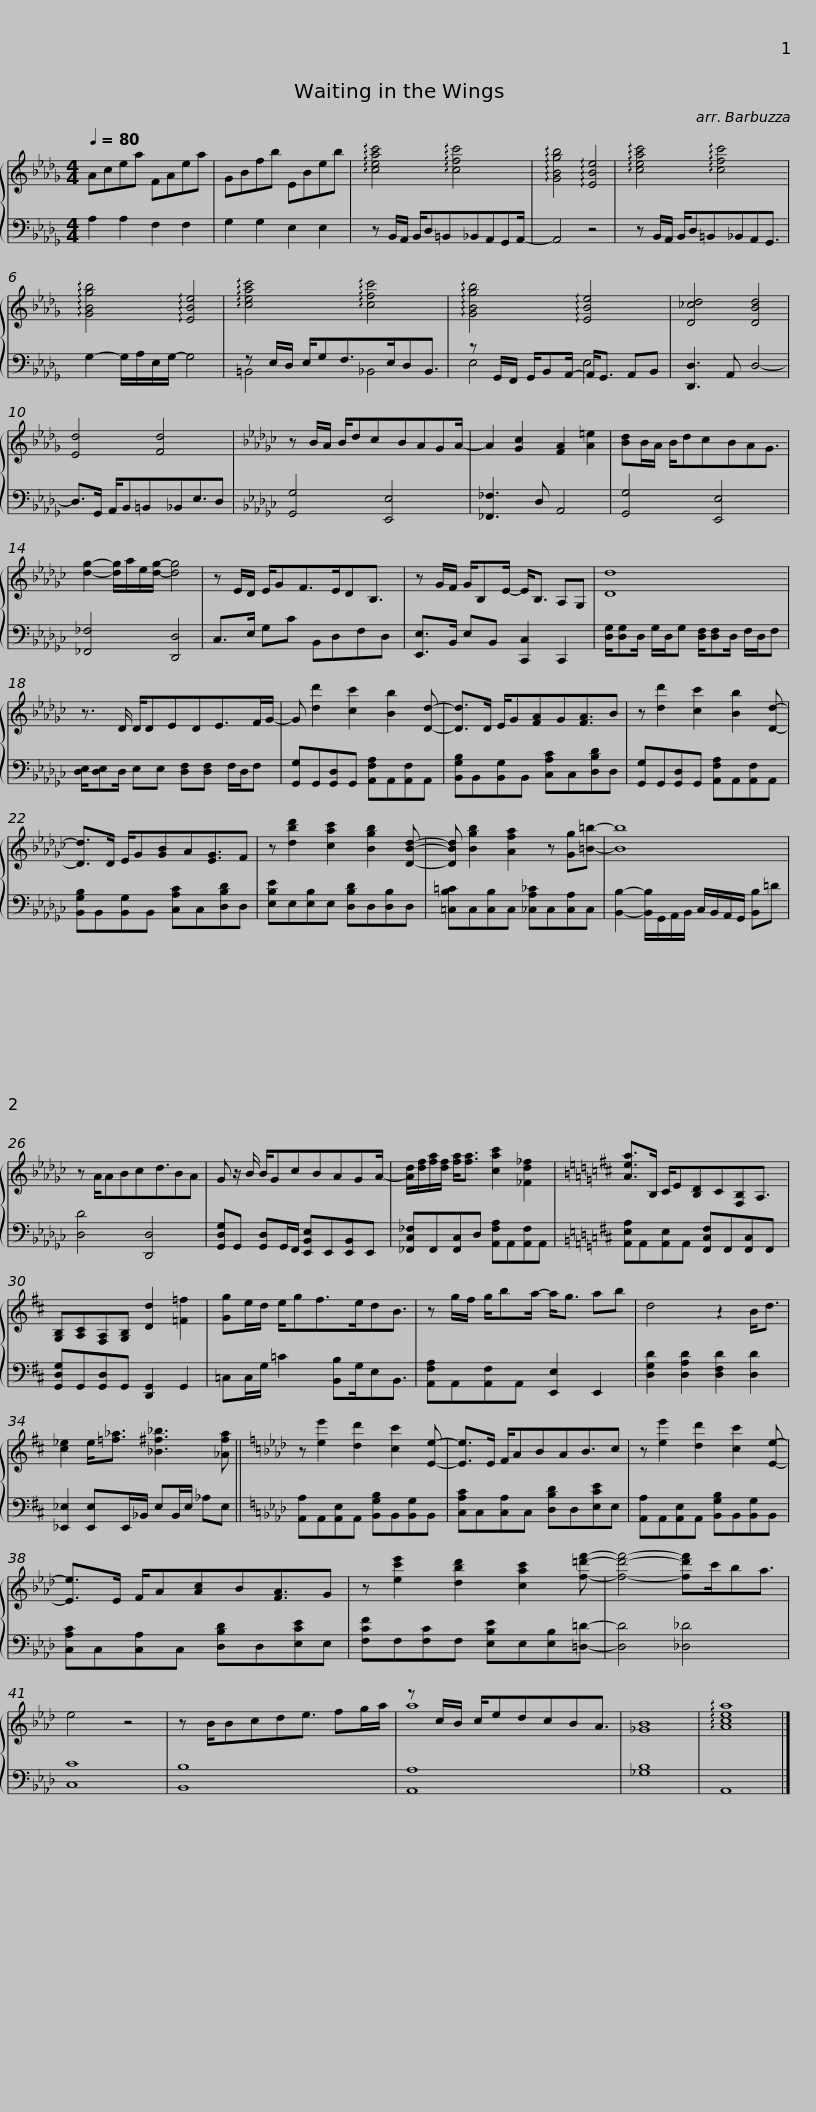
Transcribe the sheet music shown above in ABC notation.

X:1
%%score { ( 1 4 ) | ( 2 3 ) }
L:1/8
Q:1/4=80
M:4/4
I:linebreak $
K:Db
V:1 treble
V:4 treble
V:2 bass
V:3 bass
V:1
 Acea FAea | GBfb EBeb | !arpeggio![ceac']4 !arpeggio![cfc']4 | !arpeggio![GBgb]4 !arpeggio![EBe]4 | !arpeggio![ceac']4 !arpeggio![cfc']4 |$ %5
 !arpeggio![GBgb]4 !arpeggio![EBe]4 | !arpeggio![ceac']4 !arpeggio![cfc']4 | !arpeggio![GBgb]4 !arpeggio![EBe]4 | [D_cd]4 [DBd]4 |$ [Ed]4 [Fd]4 | %10
[K:Gb] z B/A/ B/dcBAGA/- | A2 [Gc]2 [FA]2 [A=e]2 | [Bd]B/A/ B/dcBAG3/2 |$ [dg]2- [dg]/a/e/[dg]/- [dg]4 | z E/D/ E/GF>EDB,3/2 | %15
 z G/F/ G/B,E/- E<B, A,G, | [Dd]8 |$ z3/2 D/ D/DEDE>FG/- | G [dd']2 [cc']2 [Bb]2 [Dd]- | [Dd]>D E/G[FA]G[FA]3/2B |$ %20
 z [dd']2 [cc']2 [Bb]2 [Dd]- | [Dd]>D E/G[GB]A[EG]3/2F | z [dbd']2 [cac']2 [Bgb]2 [DBd]- | [DBd] [Bgb]2 [Afa]2 z [Gg][=B=b]- |$ [Bb]8 | %25
 z A/ABcd3/2BA | G z/ B/ B/GcBAGA/- |$ [Ad]/[df]/[fa]/[df]/ [fa]<[fa] [cac']2 [_Fd_f]2 |[K:D] [Aea]>B, C/E[B,D]C[F,B,]A,3/2 | [G,B,][A,C][F,A,][G,B,] [Dd]2 [=F=f]2 |$ %30
 [Gg]e/d/ e/gf>edB3/2 | z g/f/ g/ba/- a<g ab | d4 z2 B<d | [c_e]2 e<[=f_a] [_B^f_b]3 [_Afa] ||$[K:Ab] z [ee']2 [dd']2 [cc']2 [Ee]- | %35
 [Ee]>E F/ABAB3/2c | z [ee']2 [dd']2 [cc']2 [Ee]- | [Ee]>E F/A[Ac]B[FA]3/2G |$ z [ec'e']2 [dbd']2 [cac']2 [f=d'f']- | [fd'f']4- [fd'f']c'/ba3/2 | %40
 e4 z4 | z B/Bcde3/2 fg/a/- | z c/B/ c/edcBA3/2 | [_GB]8 |$ !arpeggio![Acea]8 |] %45
V:2
 A,2 A,2 F,2 F,2 | G,2 G,2 E,2 E,2 | z B,,/A,,/ B,,/D,=B,,_B,,A,,G,,A,,/- | A,,4 z4 | z B,,/A,,/ B,,/D,=B,,_B,,A,,G,,3/2 |$ %5
 G,2- G,/A,/E,/G,/- G,4 | z E,/D,/ E,/G,F,>E,D,B,,3/2 | z G,,/F,,/ G,,/B,,A,,/- A,,<G,, A,,B,, | [D,,D,]3 A,, D,4- |$ D,>G,, A,,/B,,=B,,_B,,E,3/2D, | %10
[K:Gb] [G,,G,]4 [E,,E,]4 | [_F,,_F,]3 D, A,,4 | [G,,G,]4 [E,,E,]4 |$ [_F,,_F,]4 [D,,D,]4 | C,>E, G,C B,,D,F,D, | %15
 [E,,E,]>B,, E,B,, [C,,C,]2 C,,2 | [D,G,]/[D,G,]D,/ G,/D,/G, [D,F,]/[D,F,]D,/ F,/D,/F, |$ [D,E,]/[D,E,]D,/ E,E, [D,F,][D,F,] F,/D,/F, | [G,,G,]G,,[G,,D,]G,, [A,,F,A,]A,,[A,,F,]A,, | [B,,G,B,]B,,[B,,G,]B,, [C,A,C]C,[D,B,D]D, |$ %20
 [G,,G,]G,,[G,,D,]G,, [A,,F,A,]A,,[A,,F,]A,, | [B,,G,B,]B,,[B,,G,]B,, [C,A,C]C,[D,B,D]D, | [E,B,E]E,[E,B,]E, [D,B,D]D,[D,B,]D, | [=C,B,=C]C,[C,B,]C, [_C,A,_C]C,[C,A,]C, |$ [B,,B,]2- [B,,B,]/G,,/A,,/B,,/ C,/B,,/A,,/G,,/ [B,,B,]=D | %25
 [D,D]4 [D,,D,]4 | [G,,D,G,]G,, [G,,D,]G,,/F,,/ [E,,B,,E,]E,,[E,,B,,]E,, |$ [_F,,C,_F,]F,,[F,,C,]D, [A,,F,A,]A,,[A,,F,]A,, |[K:D] [A,,E,A,]A,,[A,,E,]A,, [F,,C,F,]F,,[F,,C,]F,, | [G,,D,G,]G,,[G,,D,]G,, [D,,G,,]2 G,,2 |$ %30
 =C,C,/G,/ =C2 [B,,B,]G,/E,B,,3/2 | [A,,F,A,]A,,[A,,F,]A,, [E,,E,]2 E,,2 | [D,G,D]2 [D,A,D]2 [D,F,D]2 [D,D]2 | [_E,,_E,]2 [E,,E,]E,,/_B,,/ E,B,,/E,/ _A,E, ||$[K:Ab] [A,,A,]A,,[A,,E,]A,, [B,,G,B,]B,,[B,,G,]B,, | %35
 [C,A,C]C,[C,A,]C, [D,B,D]D,[E,CE]E, | [A,,A,]A,,[A,,E,]A,, [B,,G,B,]B,,[B,,G,]B,, | [C,A,C]C,[C,A,]C, [D,B,D]D,[E,CE]E, |$ [F,CF]F,[F,C]F, [E,B,E]E,[E,B,][=D,=D]- | [D,D]4 [_D,_D]4 | %40
 [C,C]8 | [B,,B,]8 | [A,,A,]8 | [_G,B,]8 |$ A,,8 |] %45
V:3
 x8 | x8 | x8 | x8 | x8 |$ %5
 x8 | =B,,4 _B,,4 | E,4 E,4 | x8 |$ x8 | %10
[K:Gb] x8 | x8 | x8 |$ x8 | x8 | %15
 x8 | x8 |$ x8 | x8 | x8 |$ %20
 x8 | x8 | x8 | x8 |$ x8 | %25
 x8 | x8 |$ x8 |[K:D] x8 | x8 |$ %30
 x8 | x8 | x8 | x8 ||$[K:Ab] x8 | %35
 x8 | x8 | x8 |$ x8 | x8 | %40
 x8 | x8 | x8 | x8 |$ x8 |] %45
V:4
 x8 | x8 | x8 | x8 | x8 |$ %5
 x8 | x8 | x8 | x8 |$ x8 | %10
[K:Gb] x8 | x8 | x8 |$ x8 | x8 | %15
 x8 | x8 |$ x8 | x8 | x8 |$ %20
 x8 | x8 | x8 | x8 |$ x8 | %25
 x8 | x8 |$ x8 |[K:D] x8 | x8 |$ %30
 x8 | x8 | x8 | x8 ||$[K:Ab] x8 | %35
 x8 | x8 | x8 |$ x8 | x8 | %40
 x8 | x8 | a8 | x8 |$ x8 |] %45
